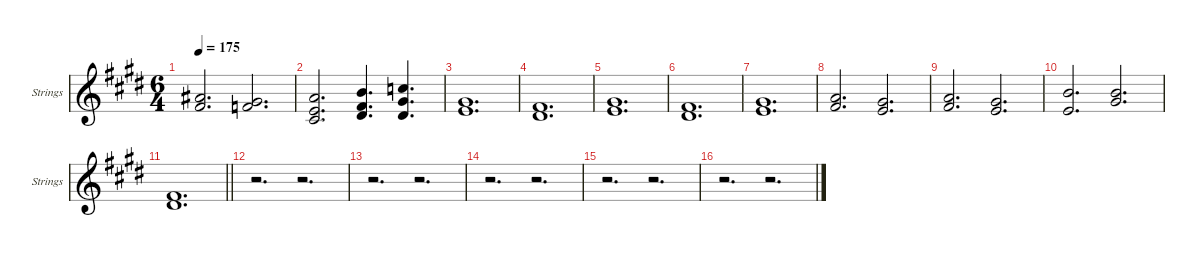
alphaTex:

\defaultSystemsLayout 4
\hideDynamics
\bracketExtendMode nobrackets
\useSystemSignSeparator
\singleTrackTrackNamePolicy allsystems
\multiTrackTrackNamePolicy allsystems
\firstSystemTrackNameMode fullname
\otherSystemsTrackNameMode fullname
\firstSystemTrackNameOrientation horizontal
\otherSystemsTrackNameOrientation horizontal
\track ("Strings" "vln.") {instrument stringensemble1}
\staff {score}
\tuning (E4 B3 G3 D3 A2 C2)
\ts (6 4)
\tempo 175
\clef g2
\ks e
(6.1{acc #} 7.2{acc #}).2{d dy mf beam Up} (4.1{acc #} 6.2{acc forcenatural}).2{d beam Up} |
(5.1{acc forcenatural} 5.2{acc forcenatural} 6.3{acc #}).2{d beam Up} (12.2{acc forcenatural} 11.3{acc #} 13.4{acc #}).4{d beam Up} (13.2{acc forcenatural} 13.3{acc #} 13.4{acc #}).4{d beam Up} |
(9.2{acc #} 9.3{acc forcenatural}).1{d beam Up} |
(7.2{acc #} 8.3{acc #}).1{d beam Up} |
(9.2{acc #} 9.3{acc forcenatural}).1{d beam Up} |
(7.2{acc #} 8.3{acc #}).1{d beam Up} |
(9.2{acc #} 9.3{acc forcenatural}).1{d beam Up} |
(10.2{acc forcenatural} 11.3{acc #}).2{d beam Up} (9.2{acc #} 9.3{acc forcenatural}).2{d beam Up} |
(10.2{acc forcenatural} 11.3{acc #}).2{d beam Up} (9.2{acc #} 9.3{acc forcenatural}).2{d beam Up} |
(12.2{acc forcenatural} 9.3{acc forcenatural}).2{d beam Up} (7.1{acc forcenatural} 9.2{acc #}).2{d beam Up} |
\barLineRight lightlight
(7.2{acc #} 8.3{acc #}).1{d beam Up} |
r.2{d beam Down} r.2{d beam Down} |
r.2{d beam Down} r.2{d beam Down} |
r.2{d beam Down} r.2{d beam Down} |
r.2{d beam Down} r.2{d beam Down} |
r.2{d beam Down} r.2{d beam Down}
